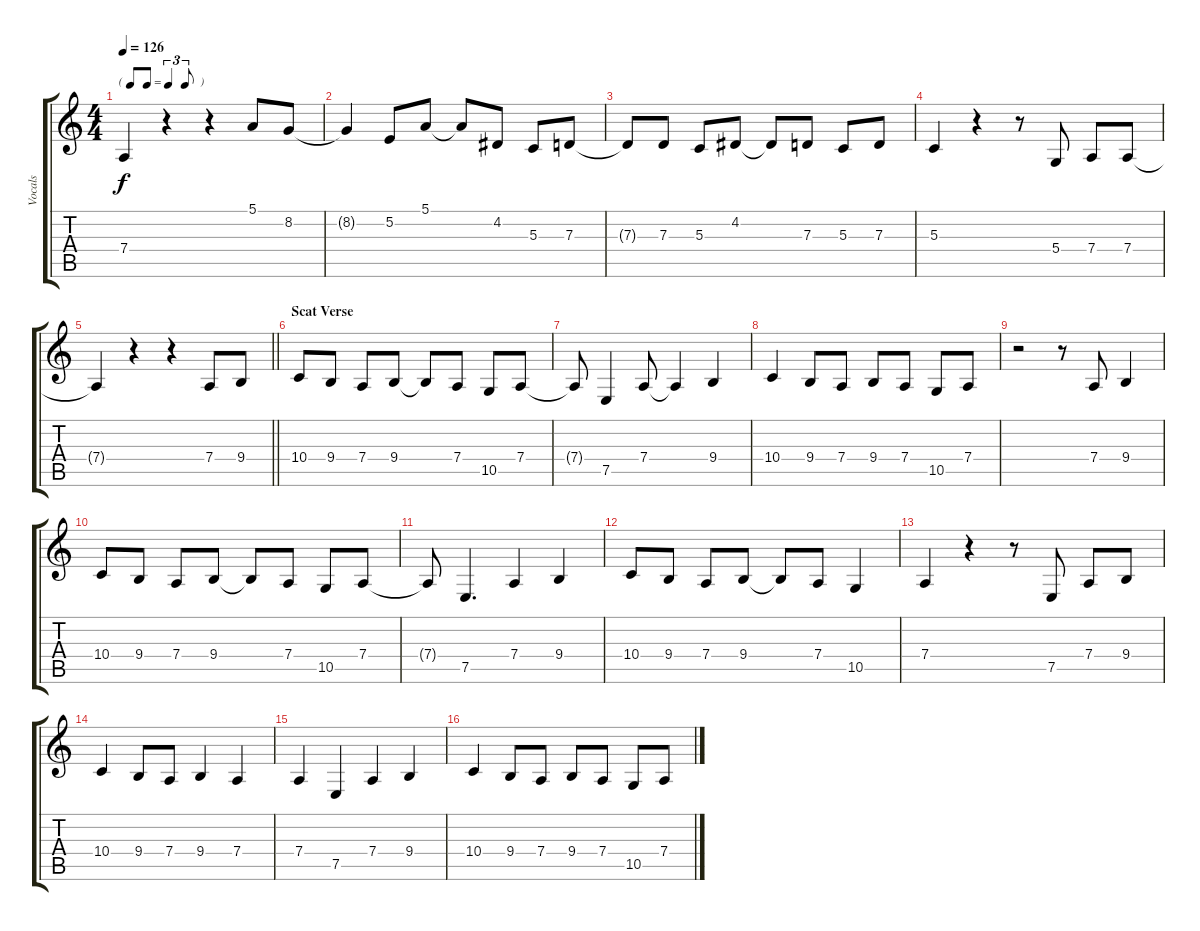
\track ("Vocals" "Vocals") {instrument clarinet}
\staff {score tabs}
\tuning (E4 B3 G3 D3 A2 E2) {hide}
\ts (4 4)
\tf triplet8th
\tempo 126
\clef g2
\ks c
7.4{t}.4{dy f} r.4 r.4 5.1.8 8.2.8 |
8.2{t}.4 5.2.8 5.1.8 5.1{t}.8 4.2.8 5.3.8 7.3.8 |
7.3{t}.8 7.3.8 5.3.8 4.2.8 4.2{t}.8 7.3.8 5.3.8 7.3.8 |
5.3.4 r.4 r.8 5.4.8 7.4.8 7.4.8 |
\barLineRight lightlight
7.4{t}.4 r.4 r.4 7.4.8 9.4.8 |
\section ("" "Scat Verse")
10.4.8 9.4.8 7.4.8 9.4.8 9.4{t}.8 7.4.8 10.5.8 7.4.8 |
7.4{t}.8 7.5.4 7.4.8 7.4{t}.4 9.4.4 |
10.4.4 9.4.8 7.4.8 9.4.8 7.4.8 10.5.8 7.4.8 |
r.2 r.8 7.4.8 9.4.4 |
10.4.8 9.4.8 7.4.8 9.4.8 9.4{t}.8 7.4.8 10.5.8 7.4.8 |
7.4{t}.8 7.5.4{d} 7.4.4 9.4.4 |
10.4.8 9.4.8 7.4.8 9.4.8 9.4{t}.8 7.4.8 10.5.4 |
7.4.4 r.4 r.8 7.5.8 7.4.8 9.4.8 |
10.4.4 9.4.8 7.4.8 9.4.4 7.4.4 |
7.4.4 7.5.4 7.4.4 9.4.4 |
10.4.4 9.4.8 7.4.8 9.4.8 7.4.8 10.5.8 7.4.8
